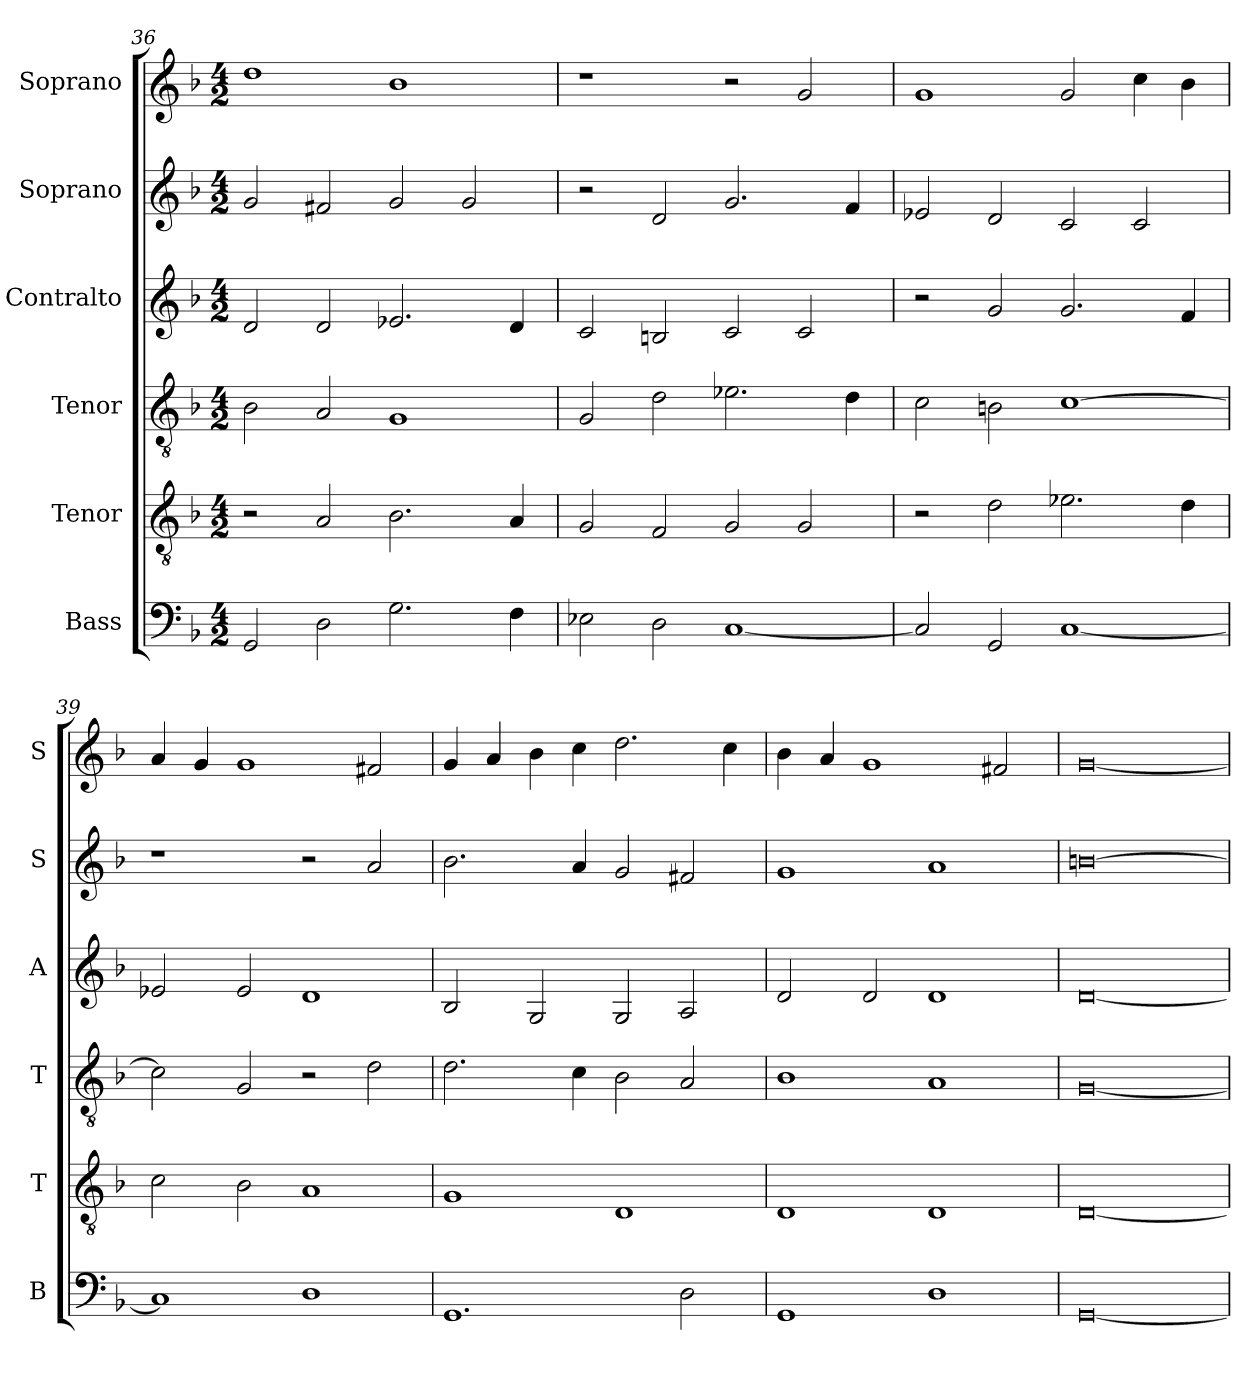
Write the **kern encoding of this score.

**kern	**kern	**kern	**kern	**kern	**kern
*part6	*part5	*part4	*part3	*part2	*part1
*staff6	*staff5	*staff4	*staff3	*staff2	*staff1
*I"Bass	*I"Tenor	*I"Tenor	*I"Contralto	*I"Soprano	*I"Soprano
*I'B	*I'T	*I'T	*I'A	*I'S	*I'S
*clefF4	*clefGv2	*clefGv2	*clefG2	*clefG2	*clefG2
*k[b-]	*k[b-]	*k[b-]	*k[b-]	*k[b-]	*k[b-]
*G:dor	*G:dor	*G:dor	*G:dor	*G:dor	*G:dor
*M4/2	*M4/2	*M4/2	*M4/2	*M4/2	*M4/2
=36	=36	=36	=36	=36	=36
2GG	2r	2B-	2d	2g	1dd
2D	2A	2A	2d	2f#X	.
2.G	2.B-	1G	2.e-X	2g	1b-
.	.	.	.	2g	.
4F	4A	.	4d	.	.
=37	=37	=37	=37	=37	=37
2E-X	2G	2G	2c	2r	1r
2D	2F	2d	2Bn	2d	.
[1C	2G	2.e-X	2c	2.g	2r
.	2G	.	2c	.	2g
.	.	4d	.	4f	.
=38	=38	=38	=38	=38	=38
2C]	2r	2c	2r	2e-X	1g
2GG	2d	2Bn	2g	2d	.
[1C	2.e-X	[1c	2.g	2c	2g
.	.	.	.	2c	4cc
.	4d	.	4f	.	4b-
=39	=39	=39	=39	=39	=39
1C]	2c	2c]	2e-X	1r	4a
.	.	.	.	.	4g
.	2B-	2G	2e-	.	1g
1D	1A	2r	1d	2r	.
.	.	2d	.	2a	2f#X
=40	=40	=40	=40	=40	=40
1.GG	1G	2.d	2B-	2.b-	4g
.	.	.	.	.	4a
.	.	.	2G	.	4b-
.	.	4c	.	4a	4cc
.	1D	2B-	2G	2g	2.dd
2D	.	2A	2A	2f#X	.
.	.	.	.	.	4cc
=41	=41	=41	=41	=41	=41
1GG	1D	1B-	2d	1g	4b-
.	.	.	.	.	4a
.	.	.	2d	.	1g
1D	1D	1A	1d	1a	.
.	.	.	.	.	2f#X
=42	=42	=42	=42	=42	=42
[0GG	[0D	[0G	[0d	[0bn	[0g
=	=	=	=	=	=
*-	*-	*-	*-	*-	*-
